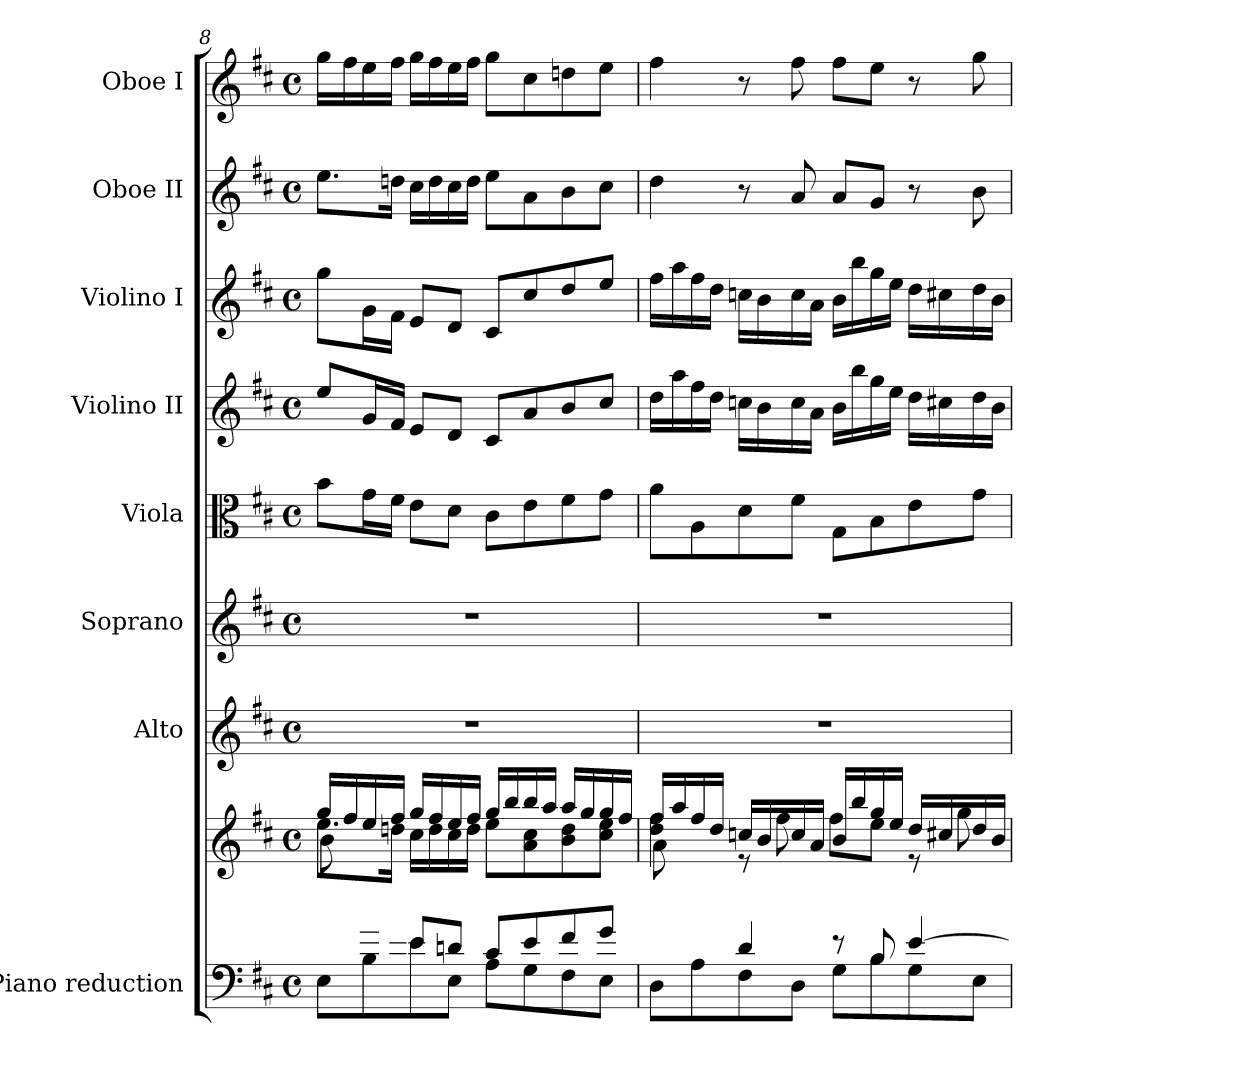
**kern	**kern	**kern	**kern	**kern	**kern	**kern	**kern	**kern
*part8	*part8	*part7	*part6	*part5	*part4	*part3	*part2	*part1
*staff9	*staff8	*staff7	*staff6	*staff5	*staff4	*staff3	*staff2	*staff1
*I"Piano reduction	*	*I"Alto	*I"Soprano	*I"Viola	*I"Violino II	*I"Violino I	*I"Oboe II	*I"Oboe I
*I'Pno	*	*	*	*I'Vla	*I'Vln	*I'Vln	*I'Ob	*I'Ob
*clefF4	*clefG2	*clefG2	*clefG2	*clefC3	*clefG2	*clefG2	*clefG2	*clefG2
*k[f#c#]	*k[f#c#]	*k[f#c#]	*k[f#c#]	*k[f#c#]	*k[f#c#]	*k[f#c#]	*k[f#c#]	*k[f#c#]
*M4/4	*M4/4	*M4/4	*M4/4	*M4/4	*M4/4	*M4/4	*M4/4	*M4/4
*met(c)	*met(c)	*met(c)	*met(c)	*met(c)	*met(c)	*met(c)	*met(c)	*met(c)
=8	=8	=8	=8	=8	=8	=8	=8	=8
*^	*^	*	*	*	*	*	*	*
*	*	*	*^	*	*	*	*	*	*	*
8ryy	8E\L	16gg/LL	8.ee\L	8b\L	1r	1r	8b\L	8ee/L	8gg\L	8.ee\L	16gg\LL
.	.	16ff#/	.	.	.	.	.	.	.	.	16ff#\
16g/L	8B\	16ee/	.	2..ryy	.	.	16g\L	16g/L	16g\L	.	16ee\
16f#/JJ	.	16ff#/JJ	16ddn\Jk	.	.	.	16f#\JJ	16f#/JJ	16f#\JJ	16ddn\Jk	16ff#\JJ
8e/L	8e\	16gg/LL	16cc#\LL	.	.	.	8e\L	8e/L	8e/L	16cc#\LL	16gg\LL
.	.	16ff#/	16dd\	.	.	.	.	.	.	16dd\	16ff#\
8dn/J	8E\J	16ee/	16cc#\	.	.	.	8d\J	8d/J	8d/J	16cc#\	16ee\
.	.	16ff#/JJ	16dd\JJ	.	.	.	.	.	.	16dd\JJ	16ff#\JJ
8c#/L	8A\L	16gg/LL	8ee\L	.	.	.	8c#\L	8c#/L	8c#/L	8ee\L	8gg\L
.	.	16bb/	.	.	.	.	.	.	.	.	.
8e/	8G\	16bb/	8a\ 8cc#\	.	.	.	8e\	8a/	8cc#/	8a\	8cc#\
.	.	16aa/JJ	.	.	.	.	.	.	.	.	.
8f#/	8F#\	16aa/LL	8b\ 8dd\	.	.	.	8f#\	8b/	8dd/	8b\	8ddn\
.	.	16gg/	.	.	.	.	.	.	.	.	.
8g/J	8E\J	16gg/	8cc#\ 8ee\J	.	.	.	8g\J	8cc#/J	8ee/J	8cc#\J	8ee\J
.	.	16ff#/JJ	.	.	.	.	.	.	.	.	.
!!LO:PB:g=z
=9	=9	=9	=9	=9	=9	=9	=9	=9	=9	=9	=9
8ryy	8D\L	16ff#/LL	4dd\ 4ff#\	8a\L	1r	1r	8a\L	16dd\LL	16ff#\LL	4dd\	4ff#\
.	.	16aa/	.	.	.	.	.	16aa\	16aa\	.	.
8A/J	8A\	16ff#/	.	2..ryy	.	.	8A\	16ff#\	16ff#\	.	.
.	.	16dd/JJ	.	.	.	.	.	16dd\JJ	16dd\JJ	.	.
4d/	8F#\	16ccn/LL	8r	.	.	.	8d\	16ccn\LL	16ccn\LL	8r	8r
.	.	16b/	.	.	.	.	.	16b\	16b\	.	.
.	8D\J	16cc/	8ff#\	.	.	.	8f#\J	16cc\	16cc\	8a/	8ff#\
.	.	16a/JJ	.	.	.	.	.	16a\JJ	16a\JJ	.	.
8r	8G\L	16b/LL	8ff#\L	.	.	.	8G\L	16b\LL	16b\LL	8a/L	8ff#\L
.	.	16bb/	.	.	.	.	.	16bb\	16bb\	.	.
8B/	8B\	16gg/	8ee\J	.	.	.	8B\	16gg\	16gg\	8g/J	8ee\J
.	.	16ee/JJ	.	.	.	.	.	16ee\JJ	16ee\JJ	.	.
[4e/	8G\	16dd/LL	8r	.	.	.	8e\	16dd\LL	16dd\LL	8r	8r
.	.	16cc#X/	.	.	.	.	.	16cc#X\	16cc#X\	.	.
.	8E\J	16dd/	8gg\	.	.	.	8g\J	16dd\	16dd\	8b\	8gg\
.	.	16b/JJ	.	.	.	.	.	16b\JJ	16b\JJ	.	.
*v	*v	*	*	*	*	*	*	*	*	*	*
*	*v	*v	*v	*	*	*	*	*	*	*
=	=	=	=	=	=	=	=	=
*-	*-	*-	*-	*-	*-	*-	*-	*-
